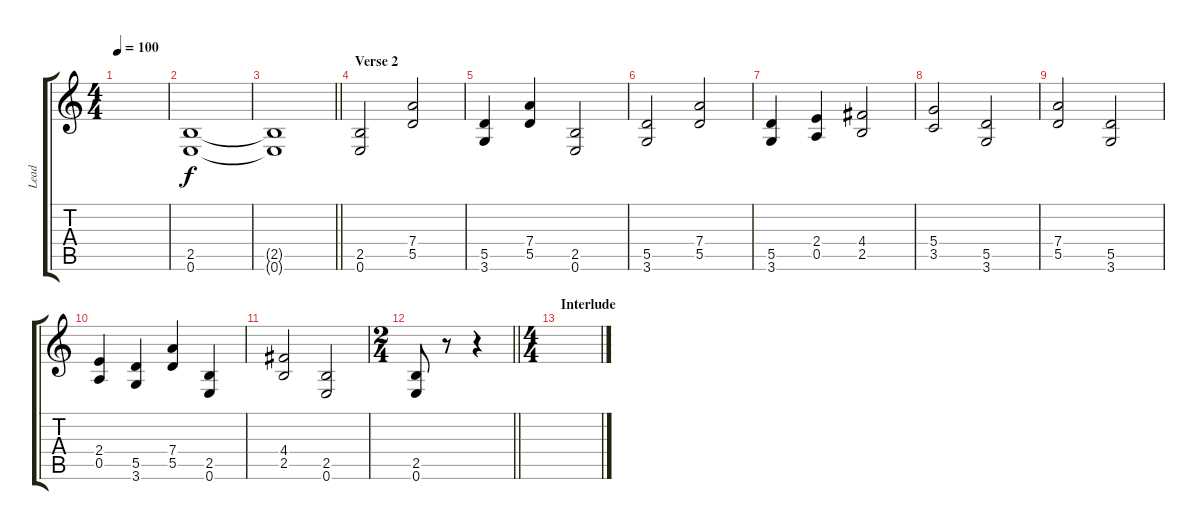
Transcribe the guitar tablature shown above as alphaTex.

\track ("Lead" "Lead") {instrument distortionguitar}
\staff {score tabs}
\tuning (E4 B3 G3 D3 A2 E2) {hide}
\ts (4 4)
\tempo 100
\clef g2
\ks c
|
(2.5 0.6).1 |
\barLineRight lightlight
(2.5{t} 0.6{t}).1 |
\section ("" "Verse 2")
(2.5 0.6).2 (7.4 5.5).2 |
(5.5 3.6).4 (7.4 5.5).4 (2.5 0.6).2 |
(5.5 3.6).2 (7.4 5.5).2 |
(5.5 3.6).4 (2.4 0.5).4 (4.4 2.5).2 |
(5.4 3.5).2 (5.5 3.6).2 |
(7.4 5.5).2 (5.5 3.6).2 |
(2.4 0.5).4 (5.5 3.6).4 (7.4 5.5).4 (2.5 0.6).4 |
(4.4 2.5).2 (2.5 0.6).2 |
\ts (2 4)
\barLineRight lightlight
(2.5 0.6).8 r.8 r.4 |
\ts (4 4)
\section ("" "Interlude")
